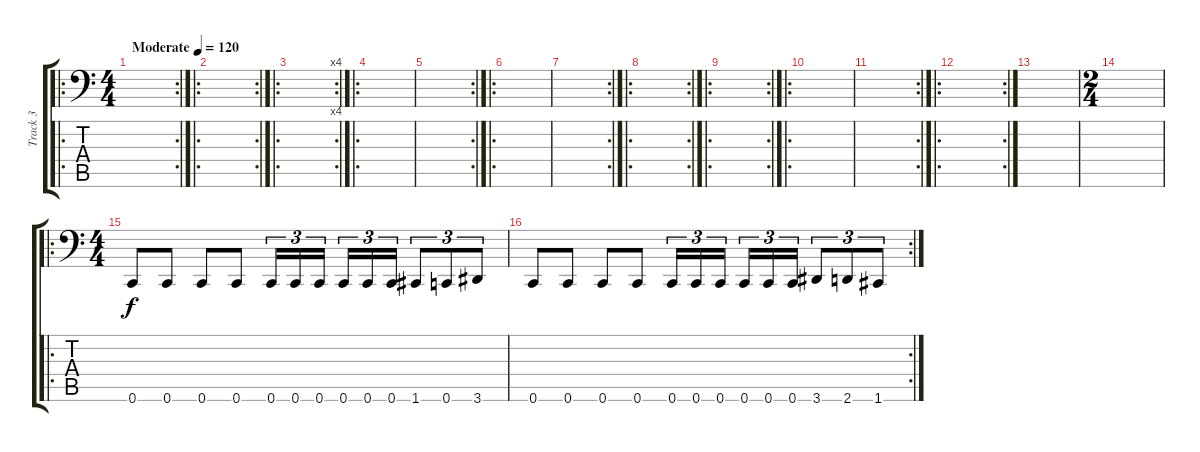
\track ("Track 3" "Track 3") {instrument electricbasspick}
\staff {score tabs}
\tuning (D3 A2 F2 C2 G1 C1) {hide}
\ro
\rc 2
\ts (4 4)
\tempo (120 "Moderate")
\clef f4
\ks c
|
\ro
\rc 2
|
\ro
\rc 4
|
\ro
|
\rc 2
|
\ro
|
\rc 2
|
\ro
\rc 2
|
\ro
\rc 2
|
\ro
|
\rc 2
|
\ro
\rc 2
|
|
\ts (2 4)
|
\ro
\ts (4 4)
0.6.8 0.6.8 0.6.8 0.6.8 0.6.16{tu (3 2)} 0.6.16{tu (3 2)} 0.6.16{tu (3 2) beam splitsecondary} 0.6.16{tu (3 2)} 0.6.16{tu (3 2)} 0.6.16{tu (3 2)} 1.6.8{tu (3 2)} 0.6.8{tu (3 2)} 3.6.8{tu (3 2)} |
\rc 2
0.6.8 0.6.8 0.6.8 0.6.8 0.6.16{tu (3 2)} 0.6.16{tu (3 2)} 0.6.16{tu (3 2) beam splitsecondary} 0.6.16{tu (3 2)} 0.6.16{tu (3 2)} 0.6.16{tu (3 2)} 3.6.8{tu (3 2)} 2.6.8{tu (3 2)} 1.6.8{tu (3 2)}
